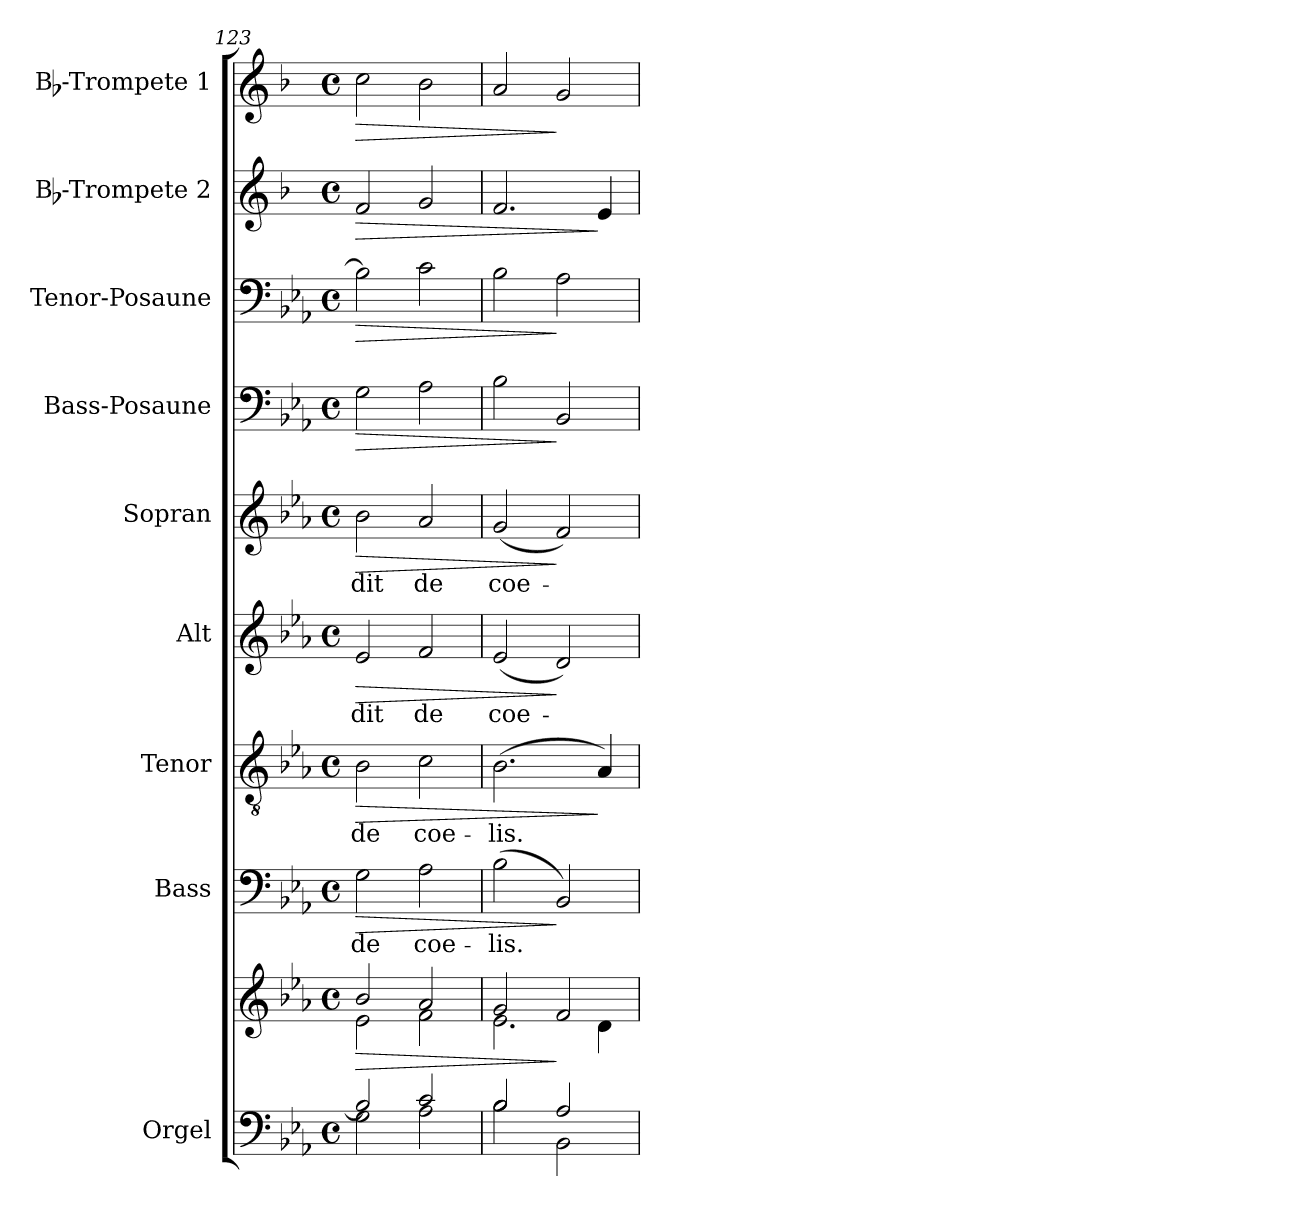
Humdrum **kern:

**kern	**kern	**dynam	**kern	**text	**dynam	**kern	**text	**dynam	**kern	**text	**dynam	**kern	**text	**dynam	**kern	**dynam	**kern	**dynam	**kern	**dynam	**kern	**dynam
*part9	*part9	*part9	*part8	*part8	*part8	*part7	*part7	*part7	*part6	*part6	*part6	*part5	*part5	*part5	*part4	*part4	*part3	*part3	*part2	*part2	*part1	*part1
*staff10	*staff9	*staff9/10	*staff8	*staff8	*staff8	*staff7	*staff7	*staff7	*staff6	*staff6	*staff6	*staff5	*staff5	*staff5	*staff4	*staff4	*staff3	*staff3	*staff2	*staff2	*staff1	*staff1
*I"Orgel	*	*	*I"Bass	*	*	*I"Tenor	*	*	*I"Alt	*	*	*I"Sopran	*	*	*I"Bass-Posaune	*	*I"Tenor-Posaune	*	*I"Bb-Trompete 2	*	*I"Bb-Trompete 1	*
*I'Org.	*	*	*I'B.	*	*	*I'T.	*	*	*I'A.	*	*	*I'S.	*	*	*I'B. Pos.	*	*I'T. Pos.	*	*I'Trp. 2	*	*I'Trp. 1	*
*clefF4	*clefG2	*	*clefF4	*	*	*clefGv2	*	*	*clefG2	*	*	*clefG2	*	*	*clefF4	*	*clefF4	*	*clefG2	*	*clefG2	*
*	*	*	*	*	*	*	*	*	*	*	*	*	*	*	*	*	*	*	*ITrd1c2	*	*ITrd1c2	*
*k[b-e-a-]	*k[b-e-a-]	*	*k[b-e-a-]	*	*	*k[b-e-a-]	*	*	*k[b-e-a-]	*	*	*k[b-e-a-]	*	*	*k[b-e-a-]	*	*k[b-e-a-]	*	*k[b-e-a-]	*	*k[b-e-a-]	*
*E-:	*E-:	*	*E-:	*	*	*E-:	*	*	*E-:	*	*	*E-:	*	*	*E-:	*	*E-:	*	*E-:	*	*E-:	*
*M4/4	*M4/4	*	*M4/4	*	*	*M4/4	*	*	*M4/4	*	*	*M4/4	*	*	*M4/4	*	*M4/4	*	*M4/4	*	*M4/4	*
*met(c)	*met(c)	*	*met(c)	*	*	*met(c)	*	*	*met(c)	*	*	*met(c)	*	*	*met(c)	*	*met(c)	*	*met(c)	*	*met(c)	*
=123	=123	=123	=123	=123	=123	=123	=123	=123	=123	=123	=123	=123	=123	=123	=123	=123	=123	=123	=123	=123	=123	=123
*^	*	*	*	*	*	*	*	*	*	*	*	*	*	*	*	*	*	*	*	*	*	*
!	!	!	!LO:HP:b	!	!LO:LY:b	!LO:HP:b	!	!LO:LY:b	!LO:HP:b	!	!LO:LY:b	!LO:HP:b	!	!LO:LY:b	!LO:HP:b	!	!LO:HP:b	!	!LO:HP:b	!	!LO:HP:b	!	!LO:HP:b
*	*	*^	*	*	*	*	*	*	*	*	*	*	*	*	*	*	*	*	*	*	*	*	*
2B-/]	2G\	2b-/	2e-\	>	2G\	de	>	2B-\	de	>	2e-/	-dit	>	2b-\	-dit	>	2G\	>	2B-\]	>	2e-/	>	2b-\	>
!	!	!	!	!	!	!LO:LY:b	!	!	!LO:LY:b	!	!	!LO:LY:b	!	!	!LO:LY:b	!	!	!	!	!	!	!	!	!
2c/	2A-\	2a-/	2f\	.	2A-\	coe-	.	2c\	coe-	.	2f/	de	.	2a-/	de	.	2A-\	.	2c\	.	2f/	.	2a-\	.
=124	=124	=124	=124	=124	=124	=124	=124	=124	=124	=124	=124	=124	=124	=124	=124	=124	=124	=124	=124	=124	=124	=124	=124	=124
!	!	!	!	!	!	!LO:LY:b	!	!	!LO:LY:b	!	!	!LO:LY:b	!	!	!LO:LY:b	!	!	!	!	!	!	!	!	!
2B-/	2B-\	2g/	2.e-\	.	(2B-\	-lis.	.	(>2.B-\	-lis.	.	(<2e-/	coe-	.	(<2g/	coe-	.	2B-\	.	2B-\	.	2.e-/	.	2g/	.
2A-/	2BB-\	2f/	.	]	2BB-/)	.	]	.	.	.	2d/)	.	]	2f/)	.	]	2BB-/	]	2A-\	]	.	.	2f/	]
.	.	.	4d\	.	.	.	.	4A-/)	.	]	.	.	.	.	.	.	.	.	.	.	4d/	]	.	.
*v	*v	*	*	*	*	*	*	*	*	*	*	*	*	*	*	*	*	*	*	*	*	*	*	*
*	*v	*v	*	*	*	*	*	*	*	*	*	*	*	*	*	*	*	*	*	*	*	*	*
=	=	=	=	=	=	=	=	=	=	=	=	=	=	=	=	=	=	=	=	=	=	=
*-	*-	*-	*-	*-	*-	*-	*-	*-	*-	*-	*-	*-	*-	*-	*-	*-	*-	*-	*-	*-	*-	*-
